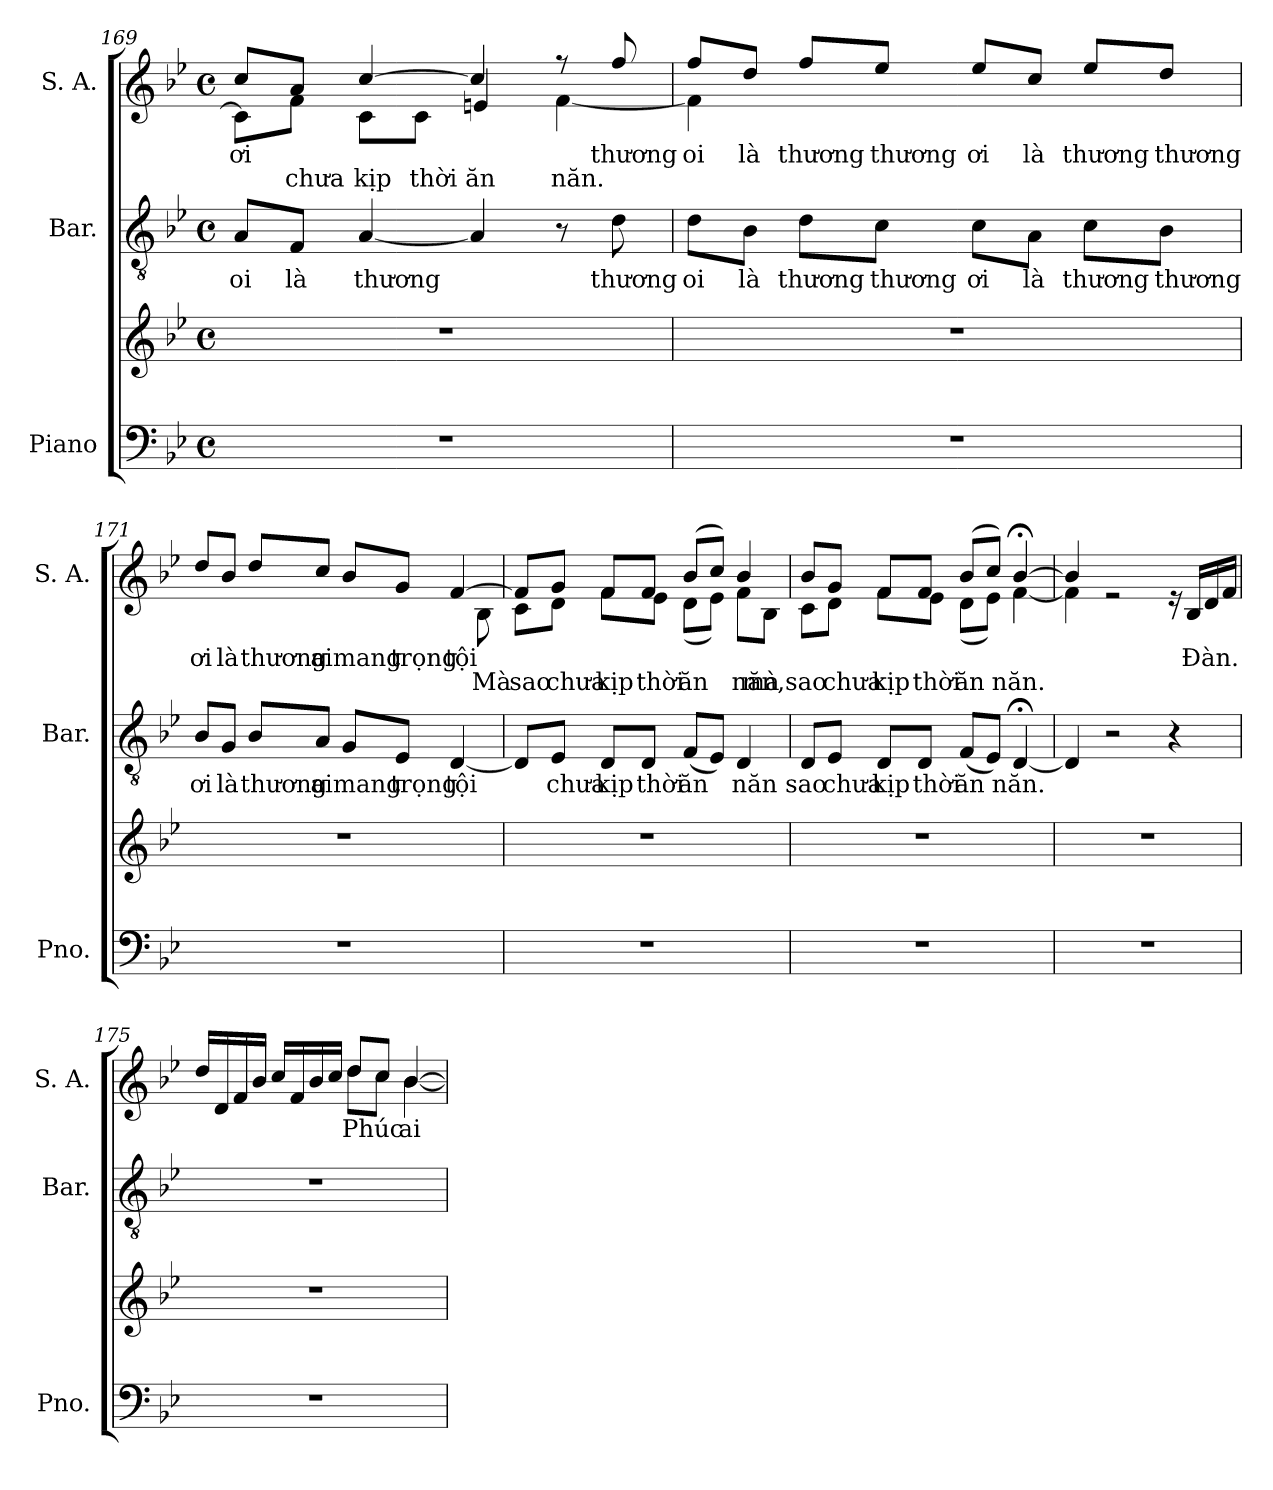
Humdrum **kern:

**kern	**kern	**kern	**text	**kern	**text	**text
*part3	*part3	*part2	*part2	*part1	*part1	*part1
*staff4	*staff3	*staff2	*staff2	*staff1	*staff1	*staff1
*I"Piano	*	*I"Bar.	*	*I"S. A.	*	*
*I'Pno.	*	*I'Bar.	*	*I'S. A.	*	*
*clefF4	*clefG2	*clefGv2	*	*clefG2	*	*
*k[b-e-]	*k[b-e-]	*k[b-e-]	*	*k[b-e-]	*	*
*M4/4	*M4/4	*M4/4	*	*M4/4	*	*
*met(c)	*met(c)	*met(c)	*	*met(c)	*	*
=169	=169	=169	=169	=169	=169	=169
!	!	!	!LO:LY:b	!	!LO:LY:b	!
*	*	*	*	*^	*	*
1r	1r	8A/L	oi	8cc/L	8c\L]	ơi	.
!	!	!	!LO:LY:b	!	!	!LO:LY:b	!
!	!	!	!	!	!	!	!LO:LY:b
.	.	8F/J	là	8a/J	8f\J	.	chưa
!	!	!	!LO:LY:b	!	!	!LO:LY:b	!
!	!	!	!	!	!	!	!LO:LY:b
.	.	[4A/	thương	[4cc/	8c\L	.	kịp
!	!	!	!	!	!	!	!LO:LY:b
.	.	.	.	.	8c\J	.	thời
!	!	!	!	!	!	!	!LO:LY:b
.	.	4A/]	.	4cc/]	4en/	.	ăn
!	!	!	!	!	!	!	!LO:LY:b
.	.	8r	.	8r	[4f\	.	năn.
!	!	!	!LO:LY:b	!	!	!LO:LY:b	!
.	.	8d\	thương	8ff/	.	thương	.
!!LO:PB:g=z	!!
=170	=170	=170	=170	=170	=170	=170	=170
!	!	!	!LO:LY:b	!	!	!LO:LY:b	!
1r	1r	8d\L	oi	8ff/L	4f\]	oi	.
!	!	!	!LO:LY:b	!	!	!LO:LY:b	!
.	.	8B-\J	là	8dd/J	.	là	.
!	!	!	!LO:LY:b	!	!	!LO:LY:b	!
.	.	8d\L	thương	8ff/L	2.ryy	thương	.
!	!	!	!LO:LY:b	!	!	!LO:LY:b	!
.	.	8c\J	thương	8ee-/J	.	thương	.
!	!	!	!LO:LY:b	!	!	!LO:LY:b	!
.	.	8c\L	ơi	8ee-/L	.	ơi	.
!	!	!	!LO:LY:b	!	!	!LO:LY:b	!
.	.	8A\J	là	8cc/J	.	là	.
!	!	!	!LO:LY:b	!	!	!LO:LY:b	!
.	.	8c\L	thương	8ee-/L	.	thương	.
!	!	!	!LO:LY:b	!	!	!LO:LY:b	!
.	.	8B-\J	thương	8dd/J	.	thương	.
=171	=171	=171	=171	=171	=171	=171	=171
!	!	!	!LO:LY:b	!	!	!LO:LY:b	!
1r	1r	8B-/L	ơi	8dd/L	2..ryy	ơi	.
!	!	!	!LO:LY:b	!	!	!LO:LY:b	!
.	.	8G/J	là	8b-/J	.	là	.
!	!	!	!LO:LY:b	!	!	!LO:LY:b	!
.	.	8B-/L	thương	8dd/L	.	thương	.
!	!	!	!LO:LY:b	!	!	!LO:LY:b	!
.	.	8A/J	ai	8cc/J	.	ai	.
!	!	!	!LO:LY:b	!	!	!LO:LY:b	!
.	.	8G/L	mang	8b-/L	.	mang	.
!	!	!	!LO:LY:b	!	!	!LO:LY:b	!
.	.	8E-/J	trọng	8g/J	.	trọng	.
!	!	!	!LO:LY:b	!	!	!LO:LY:b	!
.	.	[4D/	tội	[4f/	.	tội	.
!	!	!	!	!	!	!	!LO:LY:b
.	.	.	.	.	8B-\	.	Mà
!!LO:LB:g=z	!!
=172	=172	=172	=172	=172	=172	=172	=172
!	!	!	!	!	!	!	!LO:LY:b
1r	1r	8D/L]	.	8f/L]	8c\L	.	sao
!	!	!	!LO:LY:b	!	!	!LO:LY:b	!
!	!	!	!	!	!	!	!LO:LY:b
.	.	8E-/J	chưa	8g/J	8d\J	.	chưa
!	!	!	!LO:LY:b	!	!	!LO:LY:b	!
!	!	!	!	!	!	!	!LO:LY:b
.	.	8D/L	kịp	8f/L	8f\L	.	kịp
!	!	!	!LO:LY:b	!	!	!LO:LY:b	!
!	!	!	!	!	!	!	!LO:LY:b
.	.	8D/J	thời	8f/J	8e-\J	.	thời
!	!	!	!LO:LY:b	!	!	!LO:LY:b	!
!	!	!	!	!	!	!	!LO:LY:b
.	.	(8F/L	ăn	(8b-/L	(8d\L	.	ăn
.	.	8E-/J)	.	8cc/J)	8e-\J)	.	.
!	!	!	!LO:LY:b	!	!	!LO:LY:b	!
!	!	!	!	!	!	!	!LO:LY:b
.	.	4D/	năn	4b-/	8f\L	.	năn,
!	!	!	!	!	!	!	!LO:LY:b
.	.	.	.	.	8B-\J	.	mà
=173	=173	=173	=173	=173	=173	=173	=173
!	!	!	!LO:LY:b	!	!	!	!LO:LY:b
1r	1r	8D/L	sao	8b-/L	8c\L	.	sao
!	!	!	!LO:LY:b	!	!	!LO:LY:b	!
!	!	!	!	!	!	!	!LO:LY:b
.	.	8E-/J	chưa	8g/J	8d\J	.	chưa
!	!	!	!LO:LY:b	!	!	!LO:LY:b	!
!	!	!	!	!	!	!	!LO:LY:b
.	.	8D/L	kịp	8f/L	8f\L	.	kịp
!	!	!	!LO:LY:b	!	!	!LO:LY:b	!
!	!	!	!	!	!	!	!LO:LY:b
.	.	8D/J	thời	8f/J	8e-\J	.	thời
!	!	!	!LO:LY:b	!	!	!LO:LY:b	!
!	!	!	!	!	!	!	!LO:LY:b
.	.	(8F/L	ăn	(8b-/L	(8d\L	.	ăn
.	.	8E-/J)	.	8cc/J)	8e-\J)	.	.
!	!	!	!LO:LY:b	!	!	!LO:LY:b	!
!	!	!	!	!	!	!	!LO:LY:b
.	.	[4D;</	năn.	[4b-;</	[4f\	.	năn.
!!LO:LB:g=z	!!
=174	=174	=174	=174	=174	=174	=174	=174
1r	1r	4D/]	.	4b-/]	4f\]	.	.
.	.	2r	.	2re	2.ryy	.	.
.	.	4r	.	16re	.	.	.
!	!	!	!	!	!	!LO:LY:b	!
.	.	.	.	16B-/LL	.	Đàn.	.
.	.	.	.	16d/	.	.	.
.	.	.	.	16f/JJ	.	.	.
=175	=175	=175	=175	=175	=175	=175	=175
1r	1r	1r	.	16dd/LL	2ryy	.	.
.	.	.	.	16d/	.	.	.
.	.	.	.	16f/	.	.	.
.	.	.	.	16b-/JJ	.	.	.
.	.	.	.	16cc/LL	.	.	.
.	.	.	.	16f/	.	.	.
.	.	.	.	16b-/	.	.	.
.	.	.	.	16cc/JJ	.	.	.
!	!	!	!	!	!	!LO:LY:b	!
.	.	.	.	8dd/L	8dd\L	Phúc	.
.	.	.	.	8cc/J	8cc\J	.	.
!	!	!	!	!	!	!LO:LY:b	!
.	.	.	.	[4b-/	[4b-\	ai	.
*	*	*	*	*v	*v	*	*
=	=	=	=	=	=	=
*-	*-	*-	*-	*-	*-	*-
